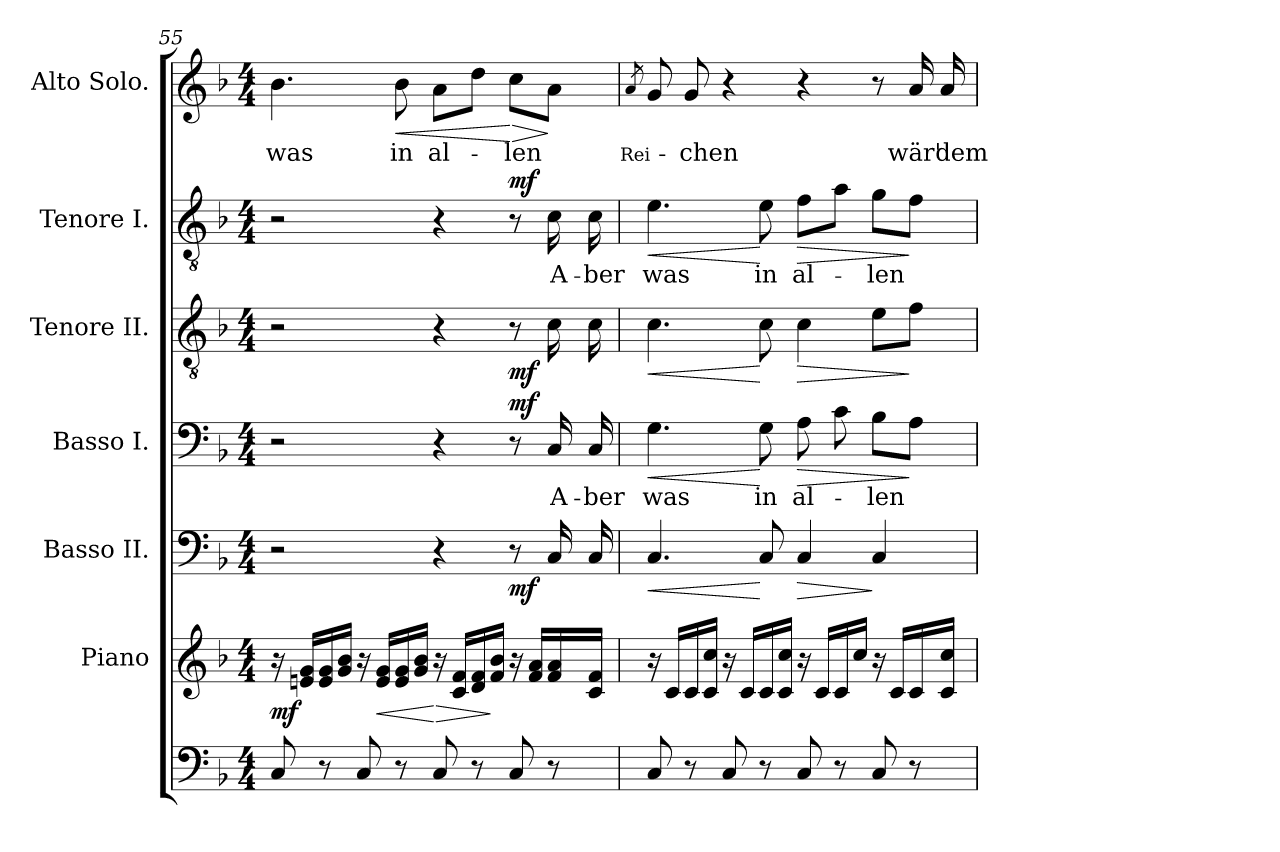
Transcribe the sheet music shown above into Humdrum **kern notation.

**kern	**kern	**dynam	**kern	**dynam	**kern	**text	**dynam	**kern	**dynam	**kern	**text	**dynam	**kern	**text	**dynam
*part7	*part6	*part6	*part5	*part5	*part4	*part4	*part4	*part3	*part3	*part2	*part2	*part2	*part1	*part1	*part1
*staff7	*staff6	*staff6	*staff5	*staff5	*staff4	*staff4	*staff4	*staff3	*staff3	*staff2	*staff2	*staff2	*staff1	*staff1	*staff1
*	*I"Piano	*	*I"Basso II.	*	*I"Basso I.	*	*	*I"Tenore II.	*	*I"Tenore I.	*	*	*I"Alto Solo.	*	*
*	*I'Piano	*	*I'Basso II.	*	*I'Basso I.	*	*	*I'Tenore II.	*	*I'Tenore I.	*	*	*I'Alto Solo.	*	*
*clefF4	*clefG2	*	*clefF4	*	*clefF4	*	*	*clefGv2	*	*clefGv2	*	*	*clefG2	*	*
*k[b-]	*k[b-]	*	*k[b-]	*	*k[b-]	*	*	*k[b-]	*	*k[b-]	*	*	*k[b-]	*	*
*F:	*F:	*	*F:	*	*F:	*	*	*F:	*	*F:	*	*	*F:	*	*
*M4/4	*M4/4	*	*M4/4	*	*M4/4	*	*	*M4/4	*	*M4/4	*	*	*M4/4	*	*
=55	=55	=55	=55	=55	=55	=55	=55	=55	=55	=55	=55	=55	=55	=55	=55
!	!	!	!	!	!	!	!	!	!	!	!	!	!	!LO:LY:b:color=#000000	!
*	*	*	*	*	*	*	*	*	*	*	*	*	*^	*	*
8Ci/	16r	mf	2r	.	2r	.	.	2r	.	2r	.	.	4.b-i\	4.ryy	was	.
.	16eni/ 16giLL	.	.	.	.	.	.	.	.	.	.	.	.	.	.	.
8r	16ei/ 16gi	.	.	.	.	.	.	.	.	.	.	.	.	.	.	.
.	16gi/ 16b-iJJ	.	.	.	.	.	.	.	.	.	.	.	.	.	.	.
8Ci/	16r	.	.	.	.	.	.	.	.	.	.	.	.	.	.	.
!	!	!LO:HP:b	!	!	!	!	!	!	!	!	!	!	!	!	!	!
.	16ei/ 16giLL	<	.	.	.	.	.	.	.	.	.	.	.	.	.	.
!	!	!	!	!	!	!	!	!	!	!	!	!	!	!	!LO:LY:b:color=#000000	!LO:HP:b
8r	16ei/ 16gi	.	.	.	.	.	.	.	.	.	.	.	8b-i\	4ryy	in	<
.	16gi/ 16b-iJJ	.	.	.	.	.	.	.	.	.	.	.	.	.	.	.
!	!	!LO:HP:n=1:b	!	!	!	!	!	!	!	!	!	!	!	!	!	!
!	!	!	!	!	!	!	!	!	!	!	!	!	!	!	!LO:LY:b:color=#000000	!
8Ci/	16r	[ >	4r	.	4r	.	.	4r	.	4r	.	.	8ai\L	.	al-	.
.	16ci/ 16fiLL	.	.	.	.	.	.	.	.	.	.	.	.	.	.	.
8r	16di/ 16fi	.	.	.	.	.	.	.	.	.	.	.	8ddi\J	8ryy	.	.
.	16fi/ 16b-iJJ	]	.	.	.	.	.	.	.	.	.	.	.	.	.	.
!	!	!	!	!	!	!	!	!	!	!	!	!	!	!	!LO:LY:b:color=#000000	!LO:HP:n=1:b
8Ci/	16r	.	8r	mf	8r	.	mf	8r	mf	8r	.	mf	8cci\L	8ryy	-len	[ >
.	16fi/ 16aiLL	.	.	.	.	.	.	.	.	.	.	.	.	.	.	.
!	!	!	!	!	!	!LO:LY:b:color=#000000	!	!	!	!	!	!	!	!	!	!
!	!	!	!	!	!	!	!	!	!	!	!LO:LY:b:color=#000000	!	!	!	!	!
8r	16fi/ 16ai	.	16Ci/	.	16Ci/	A-	.	16ci\	.	16ci\	A-	.	8ai\J	8ryy	.	]
!	!	!	!	!	!	!LO:LY:b:color=#000000	!	!	!	!	!	!	!	!	!	!
!	!	!	!	!	!	!	!	!	!	!	!LO:LY:b:color=#000000	!	!	!	!	!
.	16ci/ 16fiJJ	.	16Ci/	.	16Ci/	-ber	.	16ci\	.	16ci\	-ber	.	.	.	.	.
*	*	*	*	*	*	*	*	*	*	*	*	*	*v	*v	*	*
!!LO:PB:g=z
=56	=56	=56	=56	=56	=56	=56	=56	=56	=56	=56	=56	=56	=56	=56	=56
!	!	!	!	!	!	!	!	!	!	!	!	!	!	!LO:LY:b:color=#000000	!
.	.	.	.	.	.	.	.	.	.	.	.	.	8qai/	Rei-	.
!	!	!	!	!LO:HP:b	!	!	!	!	!	!	!	!	!	!	!
!	!	!	!	!	!	!LO:LY:b:color=#000000	!LO:HP:b	!	!LO:HP:b	!	!	!	!	!	!
!	!	!	!	!	!	!	!	!	!	!	!LO:LY:b:color=#000000	!LO:HP:b	!	!	!
*	*	*	*	*	*	*	*	*	*	*^	*	*	*	*	*
8Ci/	16r	.	4.Ci/	<	4.Gi\	was	<	4.ci\	<	4.ei\	2ryy	was	<	8gi/	.	.
.	16ci/LL	.	.	.	.	.	.	.	.	.	.	.	.	.	.	.
!	!	!	!	!	!	!	!	!	!	!	!	!	!	!	!LO:LY:b:color=#000000	!
8r	16ci/	.	.	.	.	.	.	.	.	.	.	.	.	8gi/	-chen	.
.	16ci/ 16cciJJ	.	.	.	.	.	.	.	.	.	.	.	.	.	.	.
8Ci/	16r	.	.	.	.	.	.	.	.	.	.	.	.	4r	.	.
.	16ci/LL	.	.	.	.	.	.	.	.	.	.	.	.	.	.	.
!	!	!	!	!	!	!LO:LY:b:color=#000000	!	!	!	!	!	!	!	!	!	!
!	!	!	!	!	!	!	!	!	!	!	!	!LO:LY:b:color=#000000	!	!	!	!
8r	16ci/	.	8Ci/	[	8Gi\	in	[	8ci\	[	8ei\	.	in	[	.	.	.
.	16ci/ 16cciJJ	.	.	.	.	.	.	.	.	.	.	.	.	.	.	.
!	!	!	!	!LO:HP:b	!	!	!	!	!	!	!	!	!	!	!	!
!	!	!	!	!	!	!LO:LY:b:color=#000000	!LO:HP:b	!	!LO:HP:b	!	!	!	!	!	!	!
!	!	!	!	!	!	!	!	!	!	!	!	!LO:LY:b:color=#000000	!LO:HP:b	!	!	!
8Ci/	16r	.	4Ci/	>	8Ai\	al-	>	4ci\	>	8fi\L	2ryy	al-	>	4r	.	.
.	16ci/LL	.	.	.	.	.	.	.	.	.	.	.	.	.	.	.
8r	16ci/	.	.	.	8ci\	.	.	.	.	8ai\J	.	.	.	.	.	.
.	16cci/JJ	.	.	.	.	.	.	.	.	.	.	.	.	.	.	.
!	!	!	!	!	!	!LO:LY:b:color=#000000	!	!	!	!	!	!	!	!	!	!
!	!	!	!	!	!	!	!	!	!	!	!	!LO:LY:b:color=#000000	!	!	!	!
8Ci/	16r	.	4Ci/	]	8B-i\L	-len	.	8ei\L	.	8gi\L	.	-len	.	8r	.	.
.	16ci/LL	.	.	.	.	.	.	.	.	.	.	.	.	.	.	.
!	!	!	!	!	!	!	!	!	!	!	!	!	!	!	!LO:LY:b:color=#000000	!
8r	16ci/	.	.	.	8Ai\J	.	]	8fi\J	]	8fi\J	.	.	]	16ai/	wär'	.
!	!	!	!	!	!	!	!	!	!	!	!	!	!	!	!LO:LY:b:color=#000000	!
.	16ci/ 16cciJJ	.	.	.	.	.	.	.	.	.	.	.	.	16ai/	dem	.
*	*	*	*	*	*	*	*	*	*	*v	*v	*	*	*	*	*
=	=	=	=	=	=	=	=	=	=	=	=	=	=	=	=
*-	*-	*-	*-	*-	*-	*-	*-	*-	*-	*-	*-	*-	*-	*-	*-
